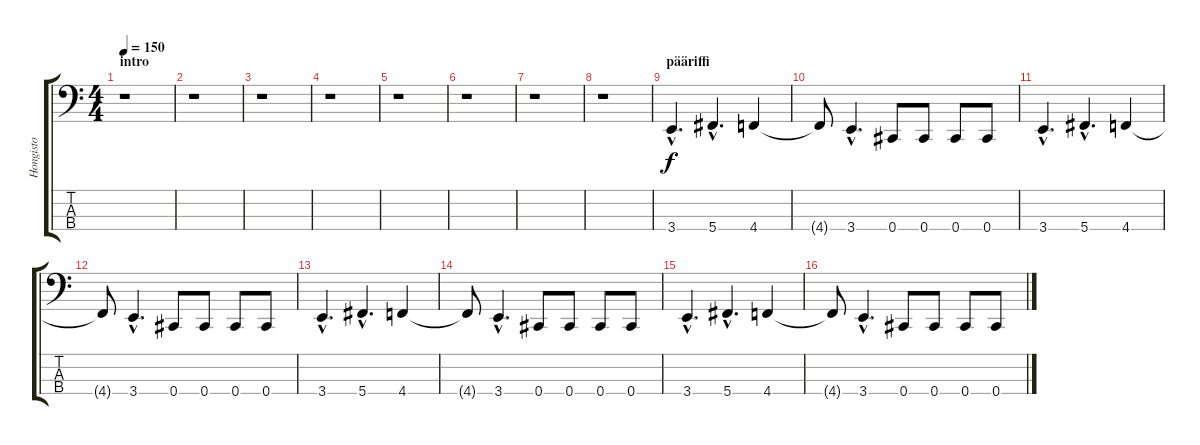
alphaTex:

\track ("Hongisto" "Hongisto") {instrument electricbassfinger}
\staff {score tabs}
\tuning (Gb2 Db2 Ab1 Db1) {hide}
\ts (4 4)
\section ("" "intro")
\tempo 150
\clef f4
\ks c
r.1{dy f instrument electricbassfinger} |
r.1 |
r.1 |
r.1 |
r.1 |
r.1 |
r.1 |
r.1 |
\section ("" "pääriffi")
3.4{hac}.4{d} 5.4{hac}.4{d} 4.4.4 |
4.4{t}.8 3.4{hac}.4{d} 0.4.8 0.4.8 0.4.8 0.4.8 |
3.4{hac}.4{d} 5.4{hac}.4{d} 4.4.4 |
4.4{t}.8 3.4{hac}.4{d} 0.4.8 0.4.8 0.4.8 0.4.8 |
3.4{hac}.4{d} 5.4{hac}.4{d} 4.4.4 |
4.4{t}.8 3.4{hac}.4{d} 0.4.8 0.4.8 0.4.8 0.4.8 |
3.4{hac}.4{d} 5.4{hac}.4{d} 4.4.4 |
4.4{t}.8 3.4{hac}.4{d} 0.4.8 0.4.8 0.4.8 0.4.8
